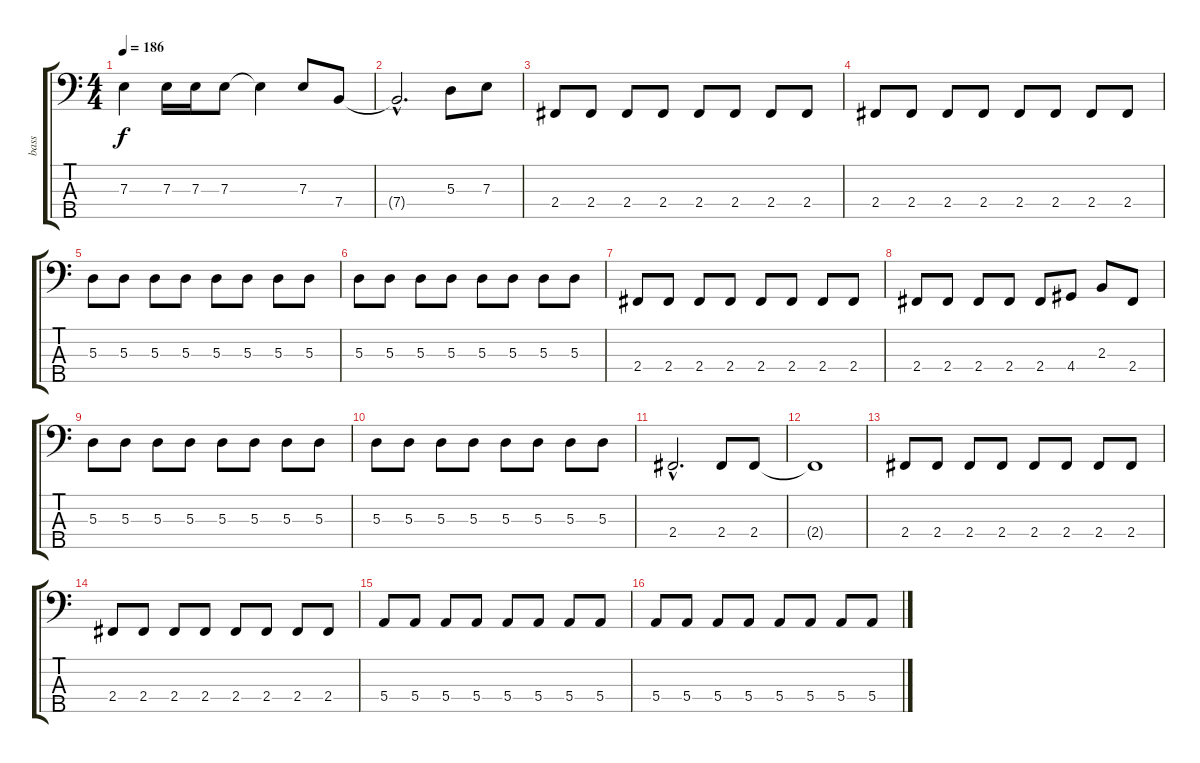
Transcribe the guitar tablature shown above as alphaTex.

\track ("bass" "bass") {instrument electricbassfinger}
\staff {score tabs}
\tuning (G2 D2 A1 E1 B0) {hide}
\ts (4 4)
\tempo 186
\clef f4
\ks c
7.3.4{dy f} 7.3.16 7.3.16 7.3.8 7.3{t}.4 7.3.8 7.4.8 |
7.4{hac t}.2{d} 5.3.8 7.3.8 |
2.4.8 2.4.8 2.4.8 2.4.8 2.4.8 2.4.8 2.4.8 2.4.8 |
2.4.8 2.4.8 2.4.8 2.4.8 2.4.8 2.4.8 2.4.8 2.4.8 |
5.3.8 5.3.8 5.3.8 5.3.8 5.3.8 5.3.8 5.3.8 5.3.8 |
5.3.8 5.3.8 5.3.8 5.3.8 5.3.8 5.3.8 5.3.8 5.3.8 |
2.4.8 2.4.8 2.4.8 2.4.8 2.4.8 2.4.8 2.4.8 2.4.8 |
2.4.8 2.4.8 2.4.8 2.4.8 2.4.8 4.4.8 2.3.8 2.4.8 |
5.3.8 5.3.8 5.3.8 5.3.8 5.3.8 5.3.8 5.3.8 5.3.8 |
5.3.8 5.3.8 5.3.8 5.3.8 5.3.8 5.3.8 5.3.8 5.3.8 |
2.4{hac}.2{d} 2.4.8 2.4.8 |
2.4{t}.1 |
2.4.8 2.4.8 2.4.8 2.4.8 2.4.8 2.4.8 2.4.8 2.4.8 |
2.4.8 2.4.8 2.4.8 2.4.8 2.4.8 2.4.8 2.4.8 2.4.8 |
5.4.8 5.4.8 5.4.8 5.4.8 5.4.8 5.4.8 5.4.8 5.4.8 |
5.4.8 5.4.8 5.4.8 5.4.8 5.4.8 5.4.8 5.4.8 5.4.8
